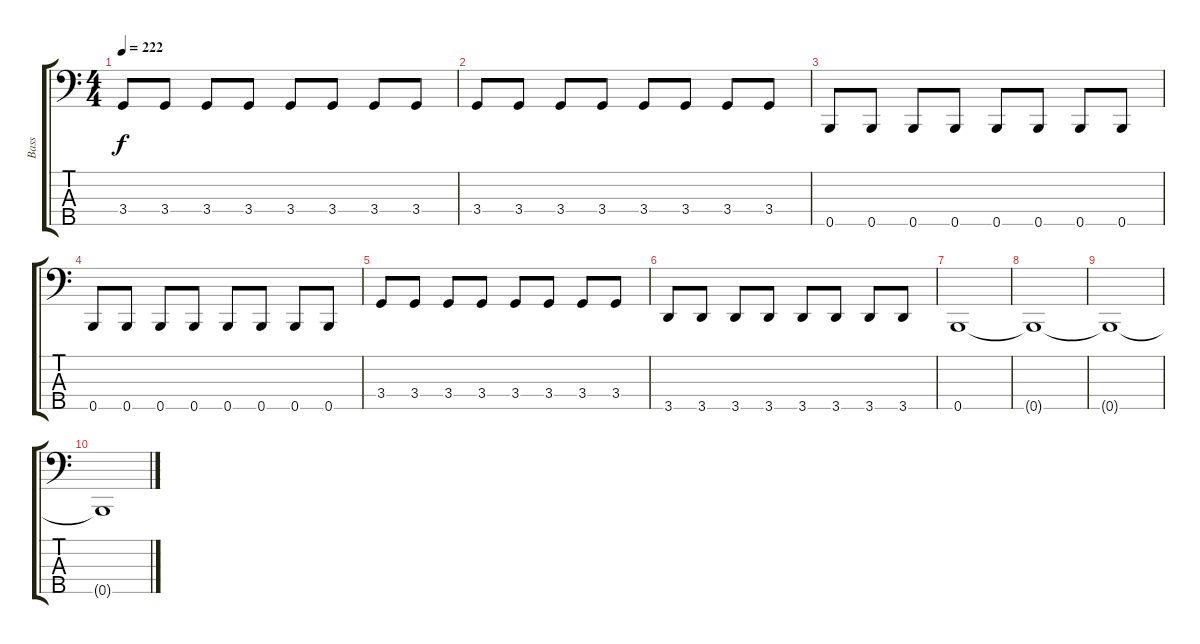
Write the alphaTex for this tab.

\track ("Bass" "Bass") {instrument electricbasspick}
\staff {score tabs}
\tuning (G2 D2 A1 E1 B0) {hide}
\ts (4 4)
\tempo 222
\clef f4
\ks c
3.4.8{dy f} 3.4.8 3.4.8 3.4.8 3.4.8 3.4.8 3.4.8 3.4.8 |
3.4.8 3.4.8 3.4.8 3.4.8 3.4.8 3.4.8 3.4.8 3.4.8 |
0.5.8 0.5.8 0.5.8 0.5.8 0.5.8 0.5.8 0.5.8 0.5.8 |
0.5.8 0.5.8 0.5.8 0.5.8 0.5.8 0.5.8 0.5.8 0.5.8 |
3.4.8 3.4.8 3.4.8 3.4.8 3.4.8 3.4.8 3.4.8 3.4.8 |
3.5.8 3.5.8 3.5.8 3.5.8 3.5.8 3.5.8 3.5.8 3.5.8 |
0.5.1 |
0.5{t}.1 |
0.5{t}.1 |
0.5{t}.1
